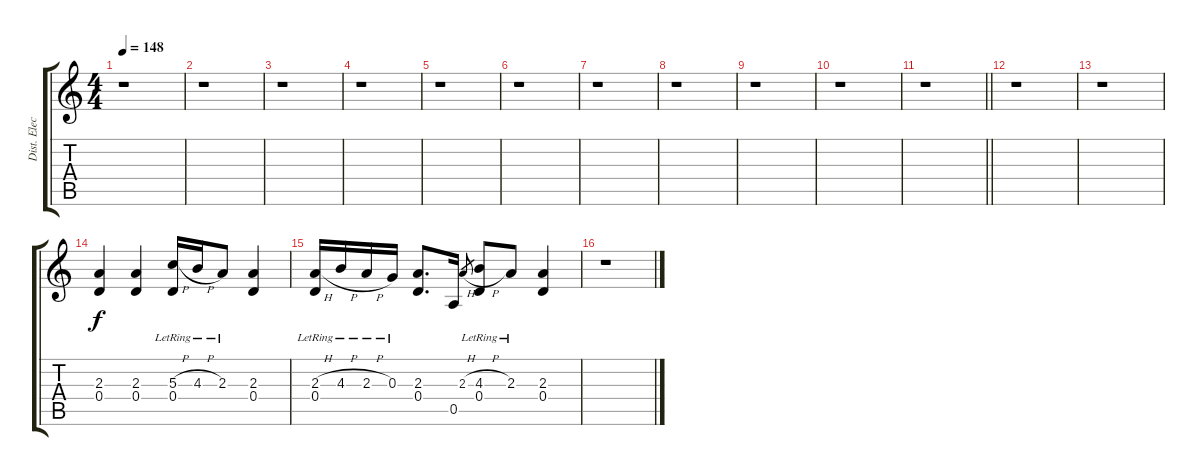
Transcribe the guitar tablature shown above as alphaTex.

\track ("Dist. Elec." "Dist. Elec") {instrument overdrivenguitar}
\staff {score tabs}
\tuning (E4 B3 G3 D3 A2 E2) {hide}
\ts (4 4)
\tempo 148
\clef g2
\ks c
r.1{dy f} |
r.1 |
r.1 |
r.1 |
r.1 |
r.1 |
r.1 |
r.1 |
r.1 |
r.1 |
\barLineRight lightlight
r.1 |
\section ("" " ")
r.1 |
r.1 |
(2.3 0.4).4 (2.3 0.4).4 (5.3{h lr} 0.4{lr}).16 4.3{h lr}.16 2.3{lr}.8 (2.3 0.4).4 |
(2.3{h lr} 0.4{lr}).16 4.3{h lr}.16 2.3{h lr}.16 0.3{lr}.16 (2.3 0.4).8{d} 0.5.16 2.3{h}.8{gr} (4.3{h lr} 0.4{lr}).8 2.3{lr}.8 (2.3 0.4).4 |
r.1
